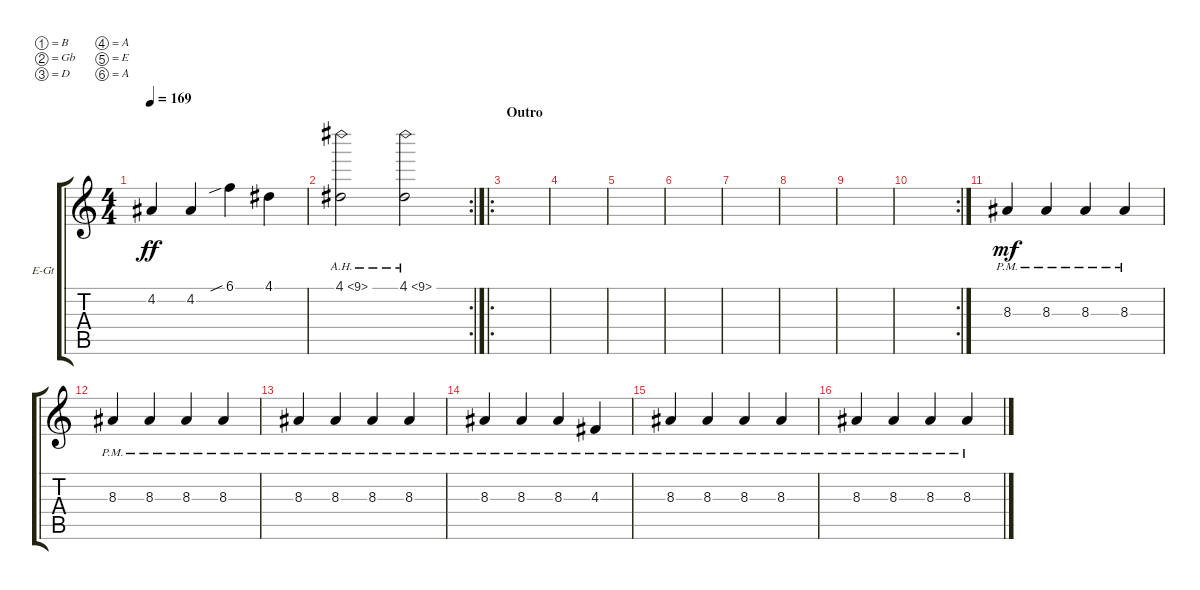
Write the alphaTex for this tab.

\bracketExtendMode groupsimilarinstruments
\firstSystemTrackNameOrientation horizontal
\otherSystemsTrackNameOrientation horizontal
\track ("Rhythm Guitar" "E-Gt") {instrument distortionguitar}
\staff {score tabs}
\tuning (B3 Gb3 D3 A2 E2 A1)
\ts (4 4)
\tempo 169
\clef g2
\ks c
4.2.4{dy ff} 4.2.4 6.1{sib}.4 4.1.4 |
\rc 2
4.1{ah 5}.2 4.1{ah 5}.2 |
\ro
\section ("" "Outro")
|
|
|
|
|
|
|
\rc 2
|
8.3{pm}.4{dy mf} 8.3{pm}.4 8.3{pm}.4 8.3{pm}.4 |
8.3{pm}.4 8.3{pm}.4 8.3{pm}.4 8.3{pm}.4 |
8.3{pm}.4 8.3{pm}.4 8.3{pm}.4 8.3{pm}.4 |
8.3{pm}.4 8.3{pm}.4 8.3{pm}.4 4.3{pm}.4 |
8.3{pm}.4 8.3{pm}.4 8.3{pm}.4 8.3{pm}.4 |
8.3{pm}.4 8.3{pm}.4 8.3{pm}.4 8.3{pm}.4
